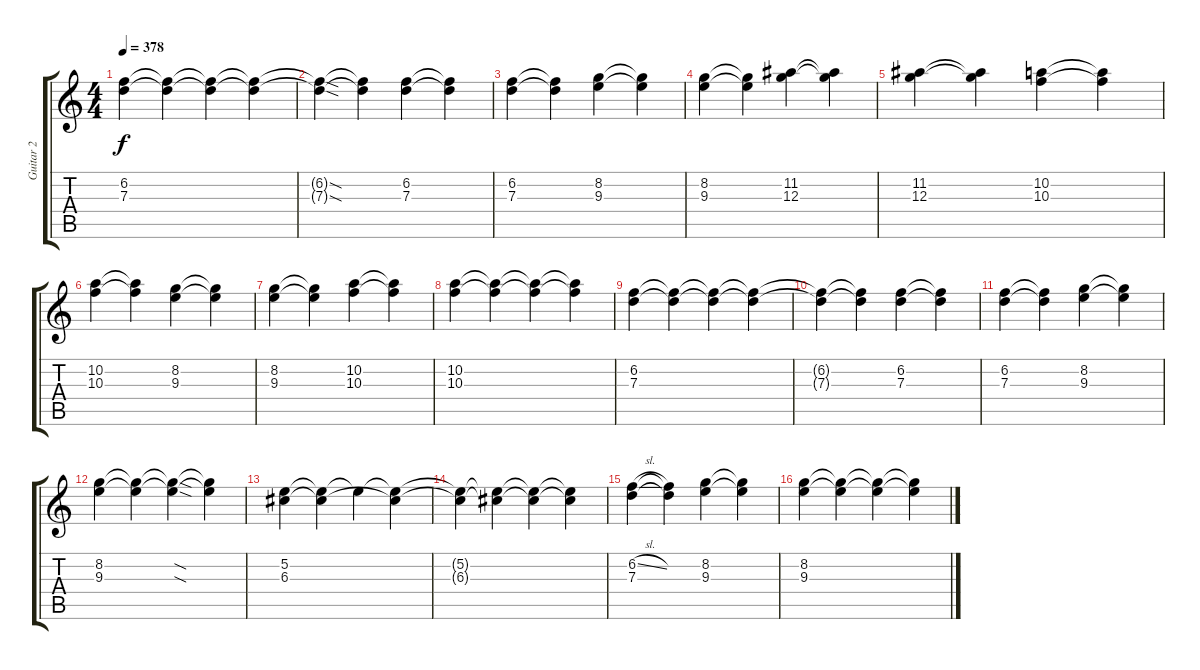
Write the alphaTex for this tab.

\track ("Guitar 2" "Guitar 2") {instrument distortionguitar}
\staff {score tabs}
\tuning (E4 B3 G3 D3 A2 D2) {hide}
\ts (4 4)
\tempo 378
\clef g2
\ks c
(6.2 7.3).4{dy f} (6.2{t} 7.3{t}).4 (6.2{t} 7.3{t}).4 (6.2{t} 7.3{t}).4 |
(6.2{sod t} 7.3{sod t}).4 (6.2{t} 7.3{t}).4 (6.2 7.3).4 (6.2{t} 7.3{t}).4 |
(6.2 7.3).4 (6.2{t} 7.3{t}).4 (8.2 9.3).4 (8.2{t} 9.3{t}).4 |
(8.2 9.3).4 (8.2{t} 9.3{t}).4 (11.2 12.3).4 (11.2{t} 12.3{t}).4 |
(11.2 12.3).4 (11.2{t} 12.3{t}).4 (10.2 10.3).4 (10.2{t} 10.3{t}).4 |
(10.2 10.3).4 (10.2{t} 10.3{t}).4 (8.2 9.3).4 (8.2{t} 9.3{t}).4 |
(8.2 9.3).4 (8.2{t} 9.3{t}).4 (10.2 10.3).4 (10.2{t} 10.3{t}).4 |
(10.2 10.3).4 (10.2{t} 10.3{t}).4 (10.2{t} 10.3{t}).4 (10.2{t} 10.3{t}).4 |
(6.2 7.3).4 (6.2{t} 7.3{t}).4 (6.2{t} 7.3{t}).4 (6.2{t} 7.3{t}).4 |
(6.2{t} 7.3{t}).4 (6.2{t} 7.3{t}).4 (6.2 7.3).4 (6.2{t} 7.3{t}).4 |
(6.2 7.3).4 (6.2{t} 7.3{t}).4 (8.2 9.3).4 (8.2{t} 9.3{t}).4 |
(8.2 9.3).4 (8.2{t} 9.3{t}).4 (8.2{sod t} 9.3{sod t}).4 (8.2{t} 9.3{t}).4 |
(5.2 6.3).4 (5.2{t} 6.3{t}).4 5.2{t}.4 (5.2{t} 6.3{t}).4 |
(5.2{t} 6.3{t}).4 (5.2{t} 6.3{t}).4 (5.2{t} 6.3{t}).4 (5.2{t} 6.3{t}).4 |
(6.2{sl} 7.3).4 (6.2{t} 7.3{t}).4 (8.2 9.3).4 (8.2{t} 9.3{t}).4 |
(8.2 9.3).4 (8.2{t} 9.3{t}).4 (8.2{t} 9.3{t}).4 (8.2{t} 9.3{t}).4
